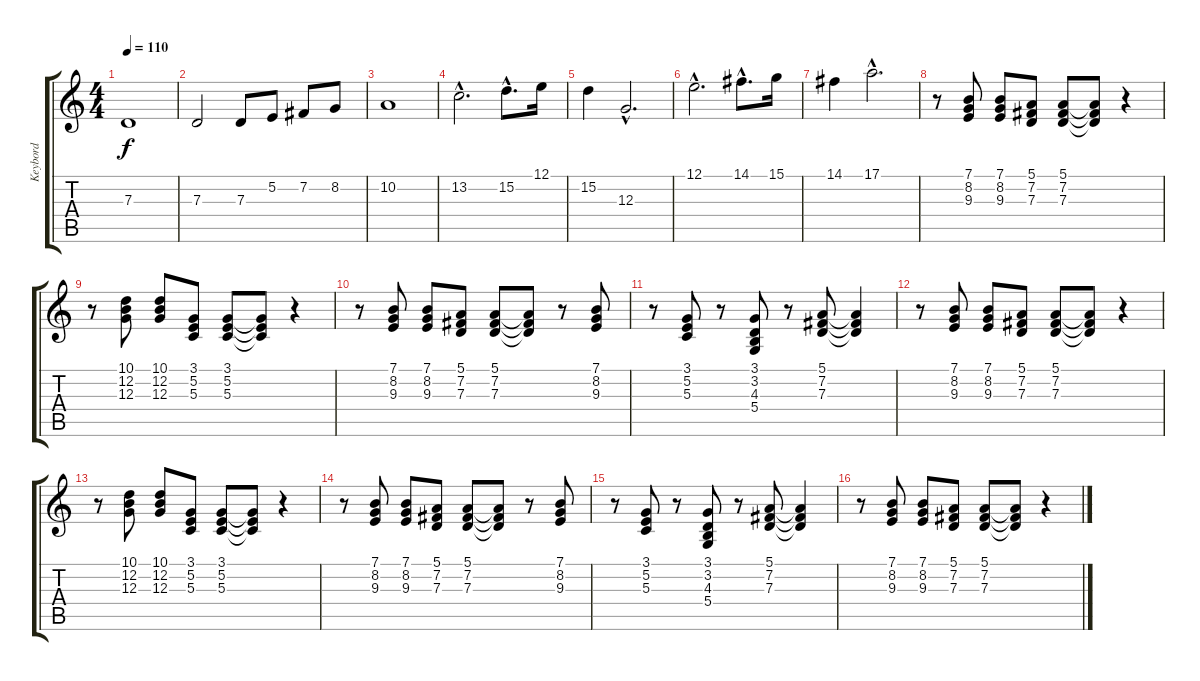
\track ("Keybord" "Keybord") {instrument stringensemble1}
\staff {score tabs}
\tuning (E4 B3 G3 D3 A2 E2) {hide}
\ts (4 4)
\tempo 110
\clef g2
\ks c
7.3.1{dy f} |
7.3.2 7.3.8 5.2.8 7.2.8 8.2.8 |
10.2.1 |
13.2{hac}.2{d volume 16} 15.2{hac}.8{d} 12.1.16 |
15.2.4 12.3{hac}.2{d} |
12.1{hac}.2{d} 14.1{hac}.8{d} 15.1.16 |
14.1.4 17.1{hac}.2{d} |
r.8{volume 11} (7.1 8.2 9.3).8 (7.1 8.2 9.3).8 (5.1 7.2 7.3).8 (5.1 7.2 7.3).8 (5.1{t} 7.2{t} 7.3{t}).8 r.4 |
r.8 (10.1 12.2 12.3).8 (10.1 12.2 12.3).8 (3.1 5.2 5.3).8 (3.1 5.2 5.3).8 (3.1{t} 5.2{t} 5.3{t}).8 r.4 |
r.8 (7.1 8.2 9.3).8 (7.1 8.2 9.3).8 (5.1 7.2 7.3).8 (5.1 7.2 7.3).8 (5.1{t} 7.2{t} 7.3{t}).8 r.8 (7.1 8.2 9.3).8 |
r.8 (3.1 5.2 5.3).8 r.8 (3.1 3.2 4.3 5.4).8 r.8 (5.1 7.2 7.3).8 (5.1{t} 7.2{t} 7.3{t}).4 |
r.8 (7.1 8.2 9.3).8 (7.1 8.2 9.3).8 (5.1 7.2 7.3).8 (5.1 7.2 7.3).8 (5.1{t} 7.2{t} 7.3{t}).8 r.4 |
r.8 (10.1 12.2 12.3).8 (10.1 12.2 12.3).8 (3.1 5.2 5.3).8 (3.1 5.2 5.3).8 (3.1{t} 5.2{t} 5.3{t}).8 r.4 |
r.8 (7.1 8.2 9.3).8 (7.1 8.2 9.3).8 (5.1 7.2 7.3).8 (5.1 7.2 7.3).8 (5.1{t} 7.2{t} 7.3{t}).8 r.8 (7.1 8.2 9.3).8 |
r.8 (3.1 5.2 5.3).8 r.8 (3.1 3.2 4.3 5.4).8 r.8 (5.1 7.2 7.3).8 (5.1{t} 7.2{t} 7.3{t}).4 |
r.8 (7.1 8.2 9.3).8 (7.1 8.2 9.3).8 (5.1 7.2 7.3).8 (5.1 7.2 7.3).8 (5.1{t} 7.2{t} 7.3{t}).8 r.4
